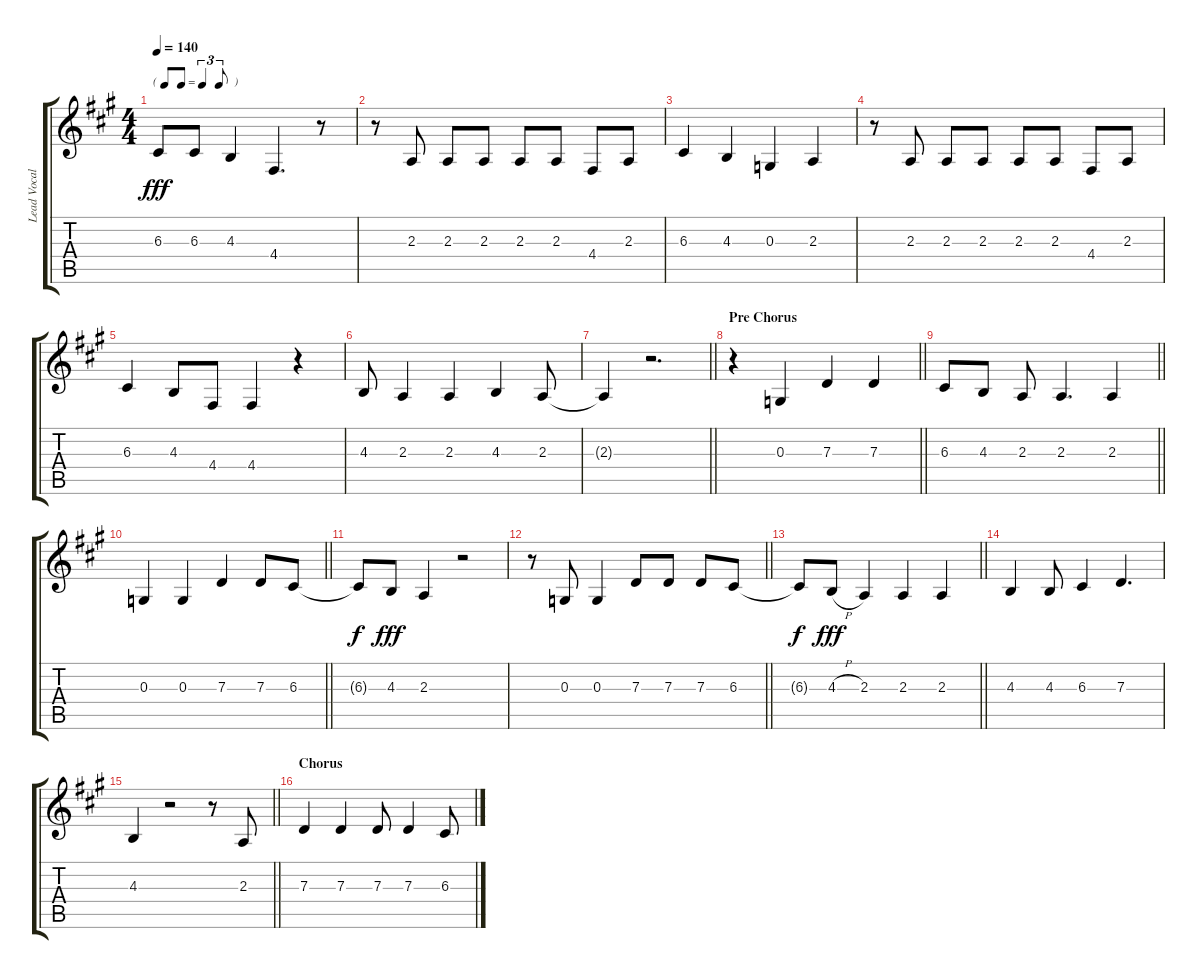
\track ("Lead Vocals" "Lead Vocal") {instrument lead2sawtooth}
\staff {score tabs}
\tuning (E4 B3 G3 D3 A2 E2) {hide}
\ts (4 4)
\tf triplet8th
\tempo 140
\clef g2
\ks a
6.3.8{dy fff} 6.3.8 4.3.4 4.4.4{d} r.8 |
r.8 2.3.8 2.3.8 2.3.8 2.3.8 2.3.8 4.4.8 2.3.8 |
6.3.4 4.3.4 0.3.4 2.3.4 |
r.8 2.3.8 2.3.8 2.3.8 2.3.8 2.3.8 4.4.8 2.3.8 |
6.3.4 4.3.8 4.4.8 4.4.4 r.4 |
4.3.8 2.3.4 2.3.4 4.3.4 2.3.8 |
\barLineRight lightlight
2.3{t}.4 r.2{d} |
\section ("" "Pre Chorus")
\barLineRight lightlight
r.4 0.3.4 7.3.4 7.3.4 |
\barLineRight lightlight
6.3.8 4.3.8 2.3.8 2.3.4{d} 2.3.4 |
\barLineRight lightlight
0.3.4 0.3.4 7.3.4 7.3.8 6.3.8 |
6.3{t}.8{dy f} 4.3.8{dy fff} 2.3.4 r.2 |
\barLineRight lightlight
r.8 0.3.8 0.3.4 7.3.8 7.3.8 7.3.8 6.3.8 |
\barLineRight lightlight
6.3{t}.8{dy f} 4.3{h}.8{dy fff} 2.3.4 2.3.4 2.3.4 |
4.3.4 4.3.8 6.3.4 7.3.4{d} |
\barLineRight lightlight
4.3.4 r.2 r.8 2.3.8 |
\section ("" "Chorus")
7.3.4 7.3.4 7.3.8 7.3.4 6.3.8
